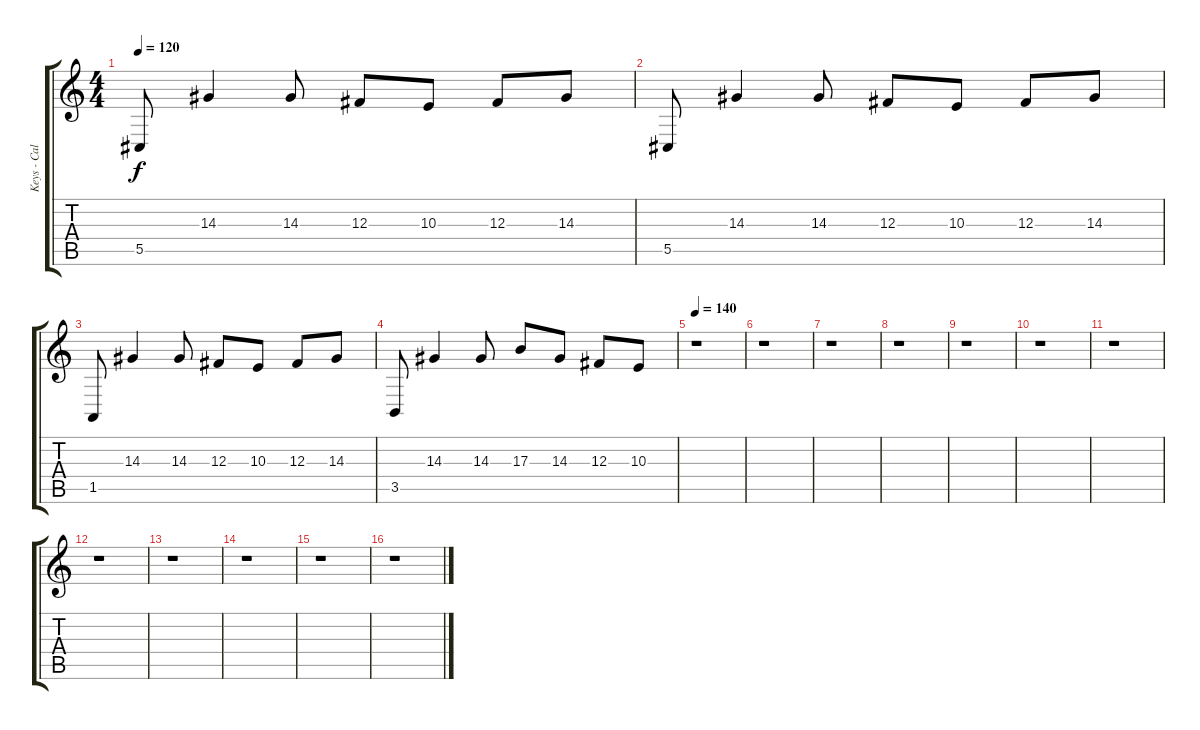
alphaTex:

\track ("Keys - Caleb Shomo" "Keys - Cal") {instrument lead2sawtooth}
\staff {score tabs}
\tuning (Eb4 Bb3 Gb3 Db3 Ab2 Db2) {hide}
\ts (4 4)
\tempo 120
\clef g2
\ks c
5.5.8{dy f} 14.3.4 14.3.8 12.3.8 10.3.8 12.3.8 14.3.8 |
5.5.8 14.3.4 14.3.8 12.3.8 10.3.8 12.3.8 14.3.8 |
1.5.8 14.3.4 14.3.8 12.3.8 10.3.8 12.3.8 14.3.8 |
3.5.8 14.3.4 14.3.8 17.3.8 14.3.8 12.3.8 10.3.8 |
\tempo 140
r.1 |
r.1 |
r.1 |
r.1 |
r.1 |
r.1 |
r.1 |
r.1 |
r.1 |
r.1 |
r.1 |
r.1
